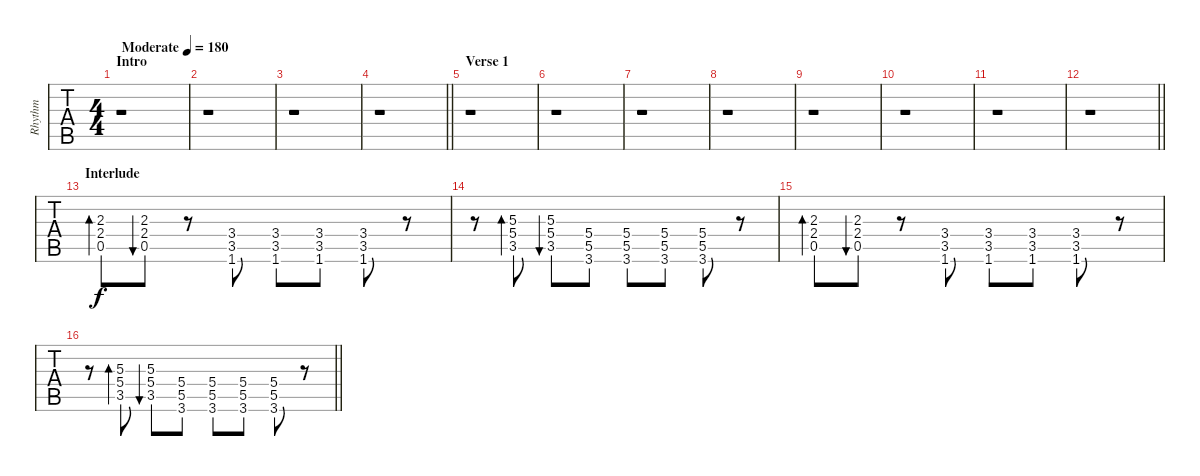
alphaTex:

\track ("Rhythm" "Rhythm") {instrument overdrivenguitar}
\staff {tabs}
\tuning (E4 B3 G3 D3 A2 E2) {hide}
\ts (4 4)
\section ("" "Intro")
\tempo (180 "Moderate")
\clef g2
\ks c
r.1{dy f instrument overdrivenguitar} |
r.1 |
r.1 |
\barLineRight lightlight
r.1 |
\section ("" "Verse 1")
r.1 |
r.1 |
r.1 |
r.1 |
r.1 |
r.1 |
r.1 |
\barLineRight lightlight
r.1 |
\section ("" "Interlude")
(2.3 2.4 0.5).8{bd 60 balance 12} (2.3 2.4 0.5).8{bu 60} r.8 (3.4 3.5 1.6).8 (3.4 3.5 1.6).8 (3.4 3.5 1.6).8 (3.4 3.5 1.6).8 r.8 |
r.8 (5.3 5.4 3.5).8{bd 60} (5.3 5.4 3.5).8{bu 60} (5.4 5.5 3.6).8 (5.4 5.5 3.6).8 (5.4 5.5 3.6).8 (5.4 5.5 3.6).8 r.8 |
(2.3 2.4 0.5).8{bd 60} (2.3 2.4 0.5).8{bu 60} r.8 (3.4 3.5 1.6).8 (3.4 3.5 1.6).8 (3.4 3.5 1.6).8 (3.4 3.5 1.6).8 r.8 |
\barLineRight lightlight
r.8 (5.3 5.4 3.5).8{bd 60} (5.3 5.4 3.5).8{bu 60} (5.4 5.5 3.6).8 (5.4 5.5 3.6).8 (5.4 5.5 3.6).8 (5.4 5.5 3.6).8 r.8
